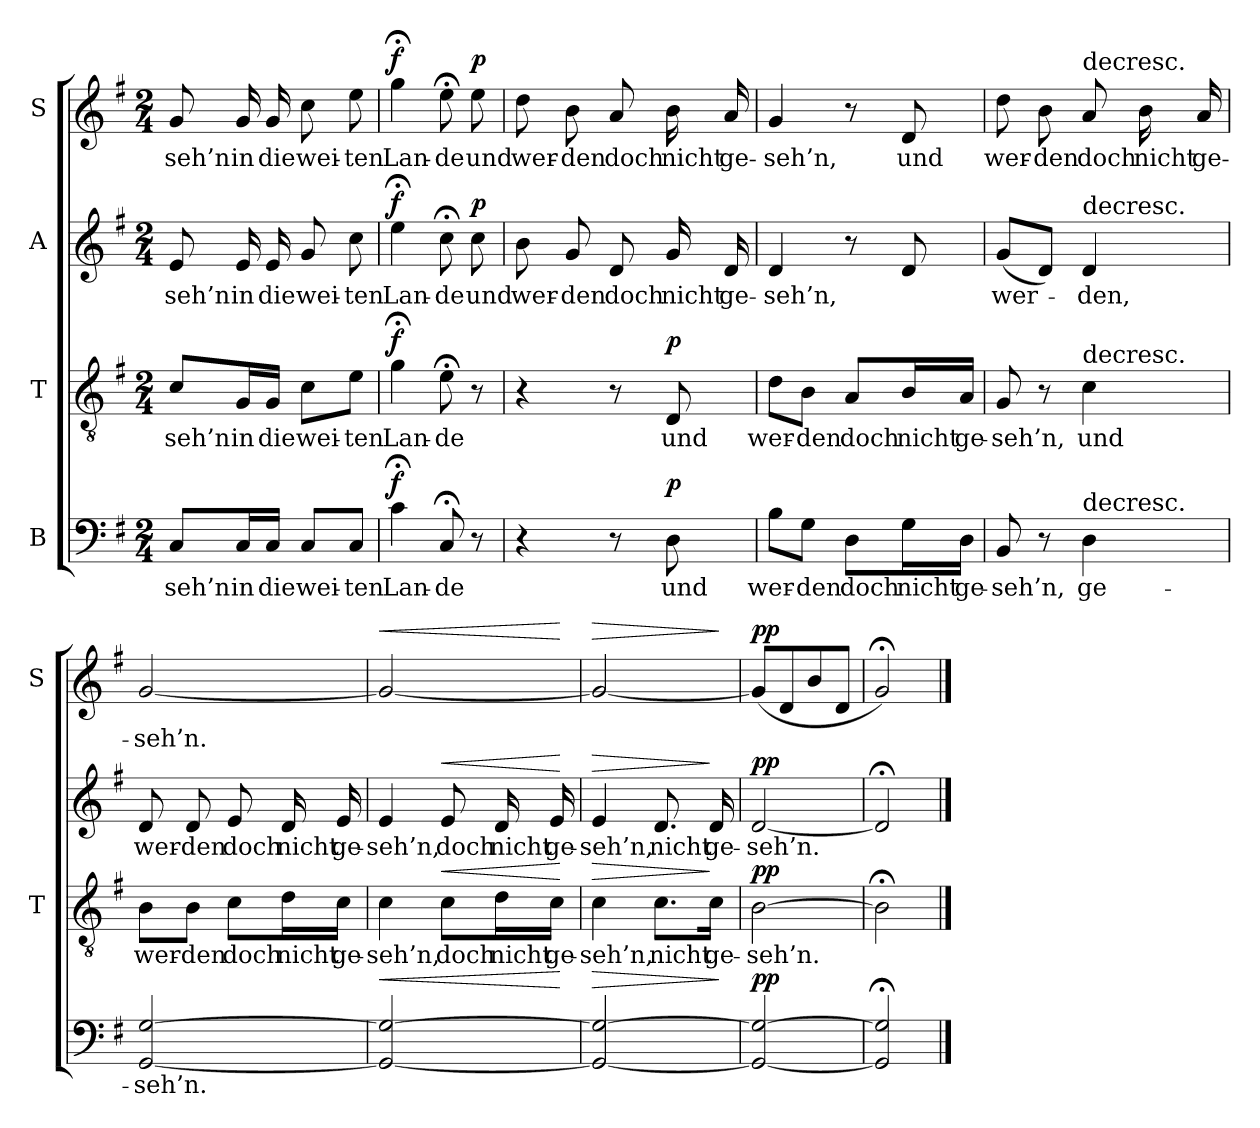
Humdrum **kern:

**kern	**text	**dynam	**kern	**text	**dynam	**kern	**text	**dynam	**kern	**text	**dynam
*part4	*part4	*part4	*part3	*part3	*part3	*part2	*part2	*part2	*part1	*part1	*part1
*staff4	*staff4	*staff4	*staff3	*staff3	*staff3	*staff2	*staff2	*staff2	*staff1	*staff1	*staff1
*I"B	*	*	*I"T	*	*	*I"A	*	*	*I"S	*	*
*	*	*	*I'T	*	*	*	*	*	*I'S	*	*
*clefF4	*	*	*clefGv2	*	*	*clefG2	*	*	*clefG2	*	*
*k[f#]	*	*	*k[f#]	*	*	*k[f#]	*	*	*k[f#]	*	*
*G:	*	*	*G:	*	*	*G:	*	*	*G:	*	*
*M2/4	*	*	*M2/4	*	*	*M2/4	*	*	*M2/4	*	*
=	=	=	=	=	=	=	=	=	=	=	=
8C/L	seh’n	.	8c/L	seh’n	.	8e	seh’n	.	8g	seh’n	.
16C/L	in	.	16G/L	in	.	16e	in	.	16g	in	.
16C/JJ	die	.	16G/JJ	die	.	16e	die	.	16g	die	.
8C/L	wei-	.	8c\L	wei-	.	8g	wei-	.	8cc	wei-	.
8C/J	-ten	.	8e\J	-ten	.	8cc	-ten	.	8ee	-ten	.
=	=	=	=	=	=	=	=	=	=	=	=
!	!	!LO:DY:a	!	!	!LO:DY:a	!	!	!LO:DY:a	!	!	!LO:DY:a
4c;<	Lan-	f	4g;<	Lan-	f	4ee;<	Lan-	f	4gg;<	Lan-	f
8C;<	-de	.	8e;<	-de	.	8cc;<	-de	.	8ee;<	-de	.
!	!	!	!	!	!	!	!	!LO:DY:a	!	!	!LO:DY:a
8r	.	.	8r	.	.	8cc	und	p	8ee	und	p
=	=	=	=	=	=	=	=	=	=	=	=
4r	.	.	4r	.	.	8b	wer-	.	8dd	wer-	.
.	.	.	.	.	.	8g	-den	.	8b	-den	.
8r	.	.	8r	.	.	8d	doch	.	8a	doch	.
!	!	!LO:DY:a	!	!	!LO:DY:a	!	!	!	!	!	!
8D	und	p	8D	und	p	16g	nicht	.	16b	nicht	.
.	.	.	.	.	.	16d	ge-	.	16a	ge-	.
=	=	=	=	=	=	=	=	=	=	=	=
8B\L	wer-	.	8d\L	wer-	.	4d	-seh’n,	.	4g	-seh’n,	.
8G\J	-den	.	8B\J	-den	.	.	.	.	.	.	.
8D\L	doch	.	8A/L	doch	.	8r	.	.	8r	.	.
16G\L	nicht	.	16B/L	nicht	.	8d	.	.	8d	und	.
16D\JJ	ge-	.	16A/JJ	ge-	.	.	.	.	.	.	.
=	=	=	=	=	=	=	=	=	=	=	=
8BB	-seh’n,	.	8G	-seh’n,	.	(8gL	wer-	.	8dd	wer-	.
8r	.	.	8r	.	.	8dJ)	.	.	8b	-den	.
!	!	!	!	!	!	!	!	!	!LO:TX:a:t=decresc.	!	!
!	!	!	!	!	!	!LO:TX:a:t=decresc.	!	!	!	!	!
!	!	!	!LO:TX:a:t=decresc.	!	!	!	!	!	!	!	!
!LO:TX:a:t=decresc.	!	!	!	!	!	!	!	!	!	!	!
4D	ge-	.	4c	und	.	4d	-den,	.	8a	doch	.
.	.	.	.	.	.	.	.	.	16b	nicht	.
.	.	.	.	.	.	.	.	.	16a	ge-	.
=	=	=	=	=	=	=	=	=	=	=	=
[2GG [2G	-seh’n.	.	8B\L	wer-	.	8d	wer-	.	[2g	-seh’n.	.
.	.	.	8B\J	-den	.	8d	-den	.	.	.	.
.	.	.	8c\L	doch	.	8e	doch	.	.	.	.
.	.	.	16d\L	nicht	.	16d	nicht	.	.	.	.
.	.	.	16c\JJ	ge-	.	16e	ge-	.	.	.	.
=	=	=	=	=	=	=	=	=	=	=	=
!	!	!LO:HP:a	!	!	!	!	!	!	!	!	!LO:HP:a
2GG_ 2G_	.	<	4c	-seh’n,	.	4e	-seh’n,	.	2g_	.	<
!	!	!	!	!	!LO:HP:a	!	!	!LO:HP:a	!	!	!
.	.	.	8c\L	doch	<	8e	doch	<	.	.	.
.	.	.	16d\L	nicht	.	16d	nicht	.	.	.	.
.	.	.	16c\JJ	ge-	.	16e	ge-	.	.	.	.
.	.	[	.	.	[	.	.	[	.	.	[
=	=	=	=	=	=	=	=	=	=	=	=
!	!	!LO:HP:a	!	!	!LO:HP:a	!	!	!LO:HP:a	!	!	!LO:HP:a
2GG_ 2G_	.	>	4c	-seh’n,	>	4e	-seh’n,	>	2g_	.	>
.	.	.	8.c\L	nicht	.	8.d	nicht	.	.	.	.
.	.	.	16c\Jk	ge-	]	16d	ge-	]	.	.	.
.	.	]	.	.	.	.	.	.	.	.	]
=	=	=	=	=	=	=	=	=	=	=	=
!	!	!LO:DY:a	!	!	!LO:DY:a	!	!	!LO:DY:a	!	!	!LO:DY:a
2GG_ 2G_	.	pp	[2B	-seh’n.	pp	[2d	-seh’n.	pp	(8gL]	.	pp
.	.	.	.	.	.	.	.	.	8d	.	.
.	.	.	.	.	.	.	.	.	8b	.	.
.	.	.	.	.	.	.	.	.	8dJ	.	.
=	=	=	=	=	=	=	=	=	=	=	=
2GG];< 2G];<	.	.	2B;<]	.	.	2d;<]	.	.	2g;<)	.	.
==	==	==	==	==	==	==	==	==	==	==	==
*-	*-	*-	*-	*-	*-	*-	*-	*-	*-	*-	*-
